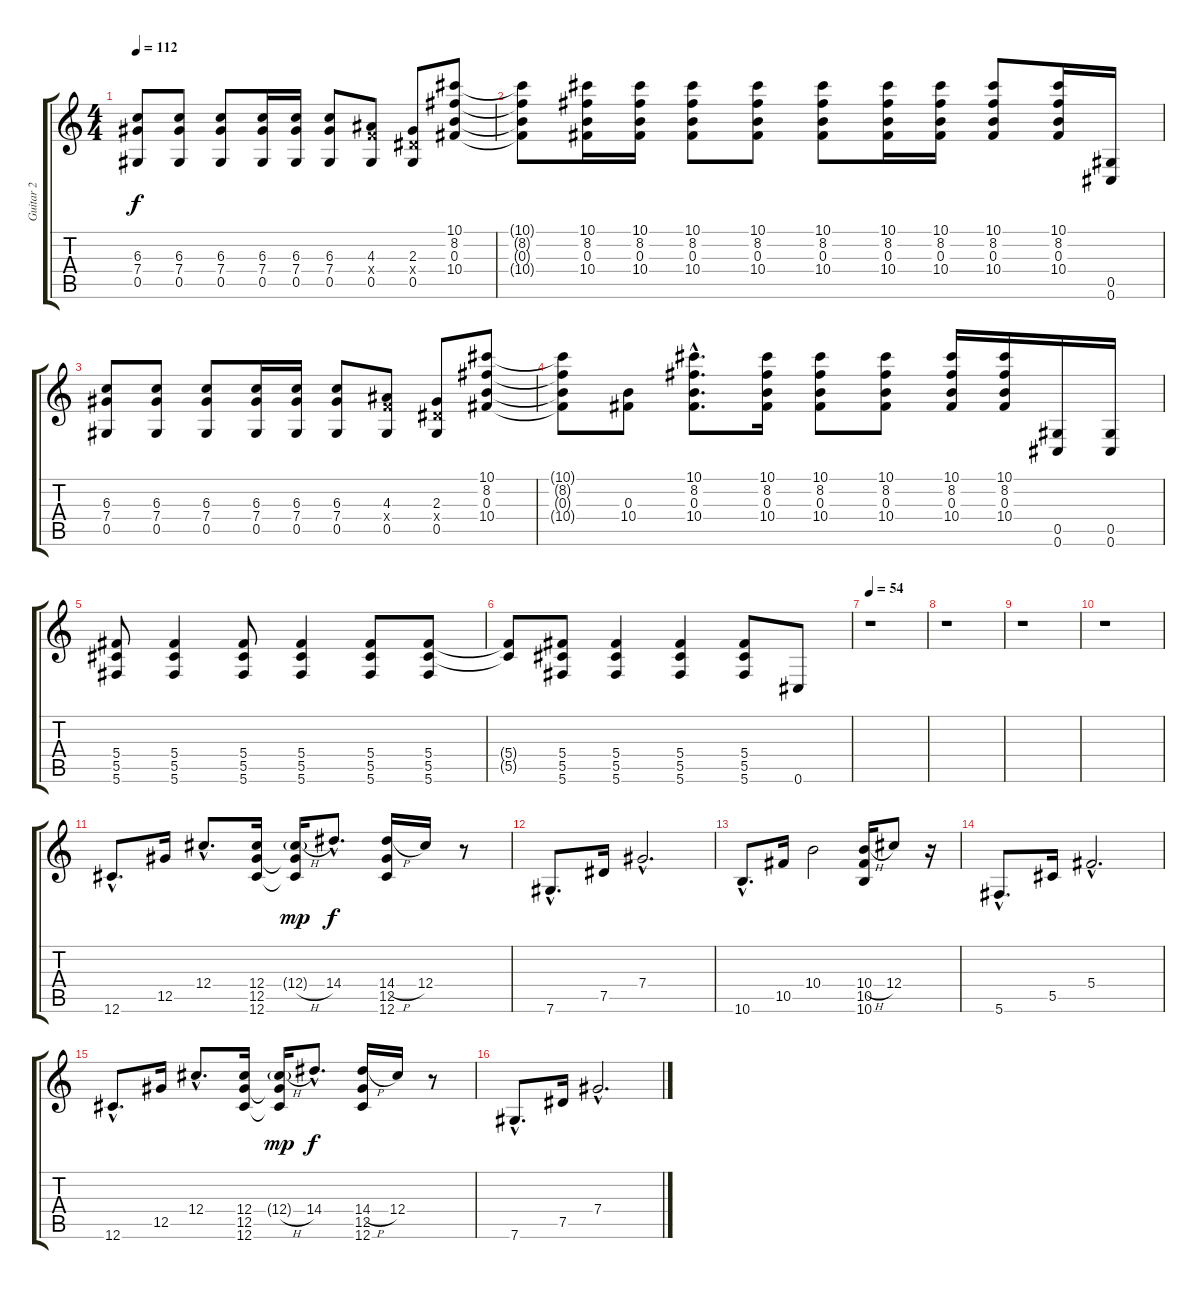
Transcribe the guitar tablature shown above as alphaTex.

\track ("Guitar 2" "Guitar 2") {instrument electricguitarjazz}
\staff {score tabs}
\tuning (Eb4 Bb3 Gb3 Db3 Ab2 Db2) {hide}
\ts (4 4)
\tempo 112
\clef g2
\ks c
(6.3 7.4 0.5).8{dy f} (6.3 7.4 0.5).8 (6.3 7.4 0.5).8 (6.3 7.4 0.5).16 (6.3 7.4 0.5).16 (6.3 7.4 0.5).8 (4.3 4.4{x} 0.5).8 (2.3 2.4{x} 0.5).8 (10.1 8.2 0.3 10.4).8 |
(10.1{t} 8.2{t} 0.3{t} 10.4{t}).8 (10.1 8.2 0.3 10.4).16 (10.1 8.2 0.3 10.4).16 (10.1 8.2 0.3 10.4).8 (10.1 8.2 0.3 10.4).8 (10.1 8.2 0.3 10.4).8 (10.1 8.2 0.3 10.4).16 (10.1 8.2 0.3 10.4).16 (10.1 8.2 0.3 10.4).8 (10.1 8.2 0.3 10.4).16 (0.5 0.6).16 |
(6.3 7.4 0.5).8 (6.3 7.4 0.5).8 (6.3 7.4 0.5).8 (6.3 7.4 0.5).16 (6.3 7.4 0.5).16 (6.3 7.4 0.5).8 (4.3 4.4{x} 0.5).8 (2.3 2.4{x} 0.5).8 (10.1 8.2 0.3 10.4).8 |
(10.1{t} 8.2{t} 0.3{t} 10.4{t}).8 (0.3 10.4).8 (10.1{hac} 8.2{hac} 0.3{hac} 10.4{hac}).8{d} (10.1 8.2 0.3 10.4).16 (10.1 8.2 0.3 10.4).8 (10.1 8.2 0.3 10.4).8 (10.1 8.2 0.3 10.4).16 (10.1 8.2 0.3 10.4).16 (0.5 0.6).16 (0.5 0.6).16 |
(5.4 5.5 5.6).8 (5.4 5.5 5.6).4 (5.4 5.5 5.6).8 (5.4 5.5 5.6).4 (5.4 5.5 5.6).8 (5.4 5.5 5.6).8 |
(5.4{t} 5.5{t}).8 (5.4 5.5 5.6).8 (5.4 5.5 5.6).4 (5.4 5.5 5.6).4 (5.4 5.5 5.6).8 0.6.8 |
\tempo 54
r.1 |
r.1 |
r.1 |
r.1 |
12.6{hac}.8{d volume 10} 12.5.16 12.4{hac}.8{d} (12.4 12.5 12.6).16 (12.4{h g} 12.5{t} 12.6{t}).16{dy mp} 14.4{hac}.8{d dy f} (14.4{h} 12.5 12.6).16 12.4.16 r.8 |
7.6{hac}.8{d} 7.5.16 7.4{hac}.2{d} |
10.6{hac}.8{d} 10.5.16 10.4.2 (10.4{h} 10.5 10.6).16 12.4.8 r.16 |
5.6{hac}.8{d} 5.5.16 5.4{hac}.2{d} |
12.6{hac}.8{d} 12.5.16 12.4{hac}.8{d} (12.4 12.5 12.6).16 (12.4{h g} 12.5{t} 12.6{t}).16{dy mp} 14.4{hac}.8{d dy f} (14.4{h} 12.5 12.6).16 12.4.16 r.8 |
7.6{hac}.8{d} 7.5.16 7.4{hac}.2{d}
